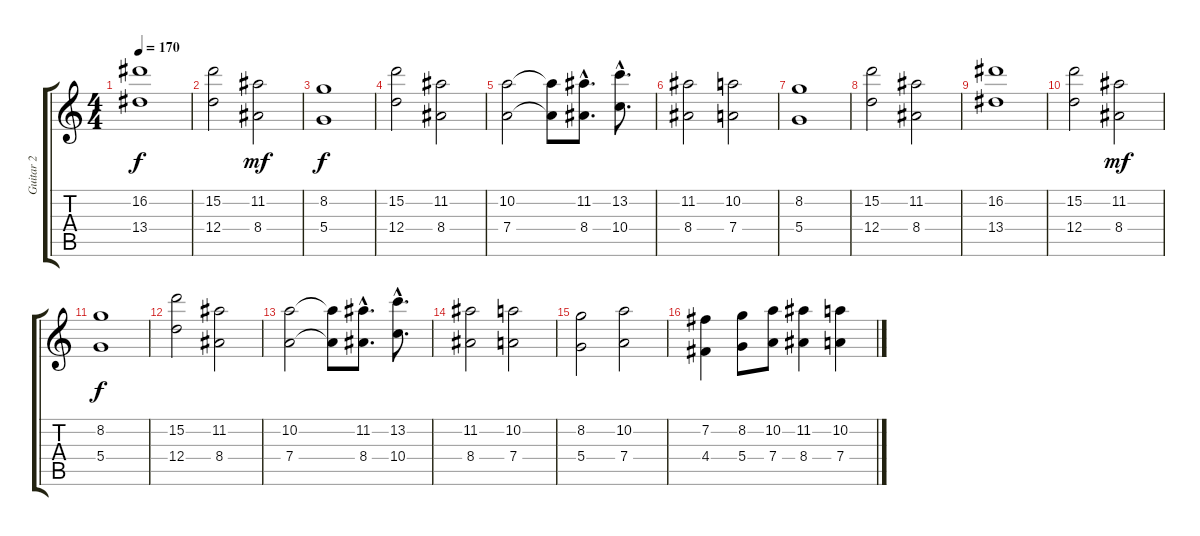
\track ("Guitar 2" "Guitar 2") {instrument distortionguitar}
\staff {score tabs}
\tuning (E4 B3 G3 D3 A2 E2) {hide}
\ts (4 4)
\tempo 170
\clef g2
\ks c
(16.2 13.4).1{dy f} |
(15.2 12.4).2 (11.2 8.4).2{dy mf} |
(8.2 5.4).1{dy f} |
(15.2 12.4).2 (11.2 8.4).2 |
(10.2 7.4).2 (10.2{t} 7.4{t}).8 (11.2{hac} 8.4{hac}).8{d} (13.2{hac} 10.4{hac}).8{d} |
(11.2 8.4).2 (10.2 7.4).2 |
(8.2 5.4).1 |
(15.2 12.4).2 (11.2 8.4).2 |
(16.2 13.4).1 |
(15.2 12.4).2 (11.2 8.4).2{dy mf} |
(8.2 5.4).1{dy f} |
(15.2 12.4).2 (11.2 8.4).2 |
(10.2 7.4).2 (10.2{t} 7.4{t}).8 (11.2{hac} 8.4{hac}).8{d} (13.2{hac} 10.4{hac}).8{d} |
(11.2 8.4).2 (10.2 7.4).2 |
(8.2 5.4).2 (10.2 7.4).2 |
(7.2 4.4).4 (8.2 5.4).8 (10.2 7.4).8 (11.2 8.4).4 (10.2 7.4).4
